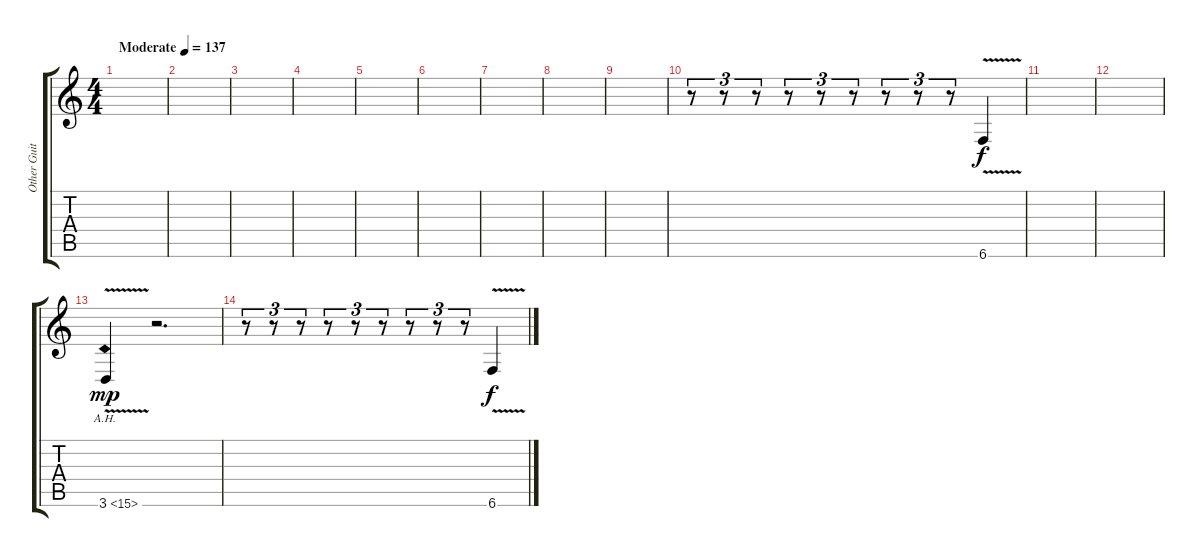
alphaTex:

\track ("Other Guitar" "Other Guit") {instrument distortionguitar}
\staff {score tabs}
\tuning (Db4 Ab3 E3 B2 Gb2 B1) {hide}
\ts (4 4)
\tempo (137 "Moderate")
\clef g2
\ks c
|
|
|
|
|
|
|
|
|
r.8{tu (3 2)} r.8{tu (3 2)} r.8{tu (3 2)} r.8{tu (3 2)} r.8{tu (3 2)} r.8{tu (3 2)} r.8{tu (3 2)} r.8{tu (3 2)} r.8{tu (3 2)} 6.6{v}.4 |
|
|
3.6{ah 12 v}.4{dy mp} r.2{d} |
r.8{tu (3 2)} r.8{tu (3 2)} r.8{tu (3 2)} r.8{tu (3 2)} r.8{tu (3 2)} r.8{tu (3 2)} r.8{tu (3 2)} r.8{tu (3 2)} r.8{tu (3 2)} 6.6{v}.4{dy f}
